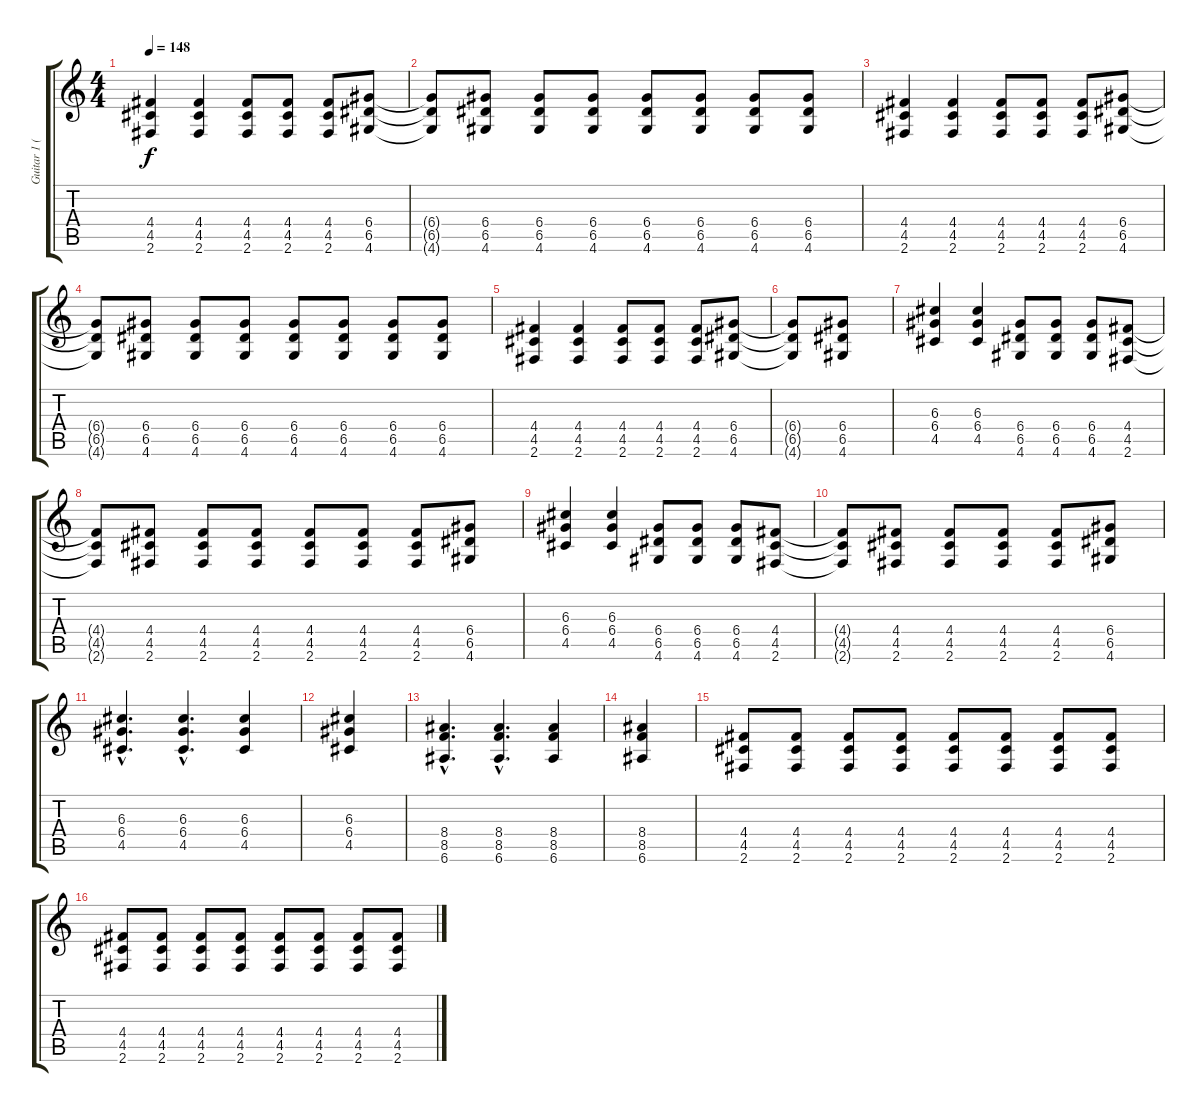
\track ("Guitar 1 (Billie Joe)" "Guitar 1 (") {instrument distortionguitar}
\staff {score tabs}
\tuning (E4 B3 G3 D3 A2 E2) {hide}
\ts (4 4)
\tempo 148
\clef g2
\ks c
(4.4 4.5 2.6).4{dy f} (4.4 4.5 2.6).4 (4.4 4.5 2.6).8 (4.4 4.5 2.6).8 (4.4 4.5 2.6).8 (6.4 6.5 4.6).8 |
(6.4{t} 6.5{t} 4.6{t}).8 (6.4 6.5 4.6).8 (6.4 6.5 4.6).8 (6.4 6.5 4.6).8 (6.4 6.5 4.6).8 (6.4 6.5 4.6).8 (6.4 6.5 4.6).8 (6.4 6.5 4.6).8 |
(4.4 4.5 2.6).4 (4.4 4.5 2.6).4 (4.4 4.5 2.6).8 (4.4 4.5 2.6).8 (4.4 4.5 2.6).8 (6.4 6.5 4.6).8 |
(6.4{t} 6.5{t} 4.6{t}).8 (6.4 6.5 4.6).8 (6.4 6.5 4.6).8 (6.4 6.5 4.6).8 (6.4 6.5 4.6).8 (6.4 6.5 4.6).8 (6.4 6.5 4.6).8 (6.4 6.5 4.6).8 |
(4.4 4.5 2.6).4 (4.4 4.5 2.6).4 (4.4 4.5 2.6).8 (4.4 4.5 2.6).8 (4.4 4.5 2.6).8 (6.4 6.5 4.6).8 |
(6.4{t} 6.5{t} 4.6{t}).8 (6.4 6.5 4.6).8 |
(6.3 6.4 4.5).4 (6.3 6.4 4.5).4 (6.4 6.5 4.6).8 (6.4 6.5 4.6).8 (6.4 6.5 4.6).8 (4.4 4.5 2.6).8 |
(4.4{t} 4.5{t} 2.6{t}).8 (4.4 4.5 2.6).8 (4.4 4.5 2.6).8 (4.4 4.5 2.6).8 (4.4 4.5 2.6).8 (4.4 4.5 2.6).8 (4.4 4.5 2.6).8 (6.4 6.5 4.6).8 |
(6.3 6.4 4.5).4 (6.3 6.4 4.5).4 (6.4 6.5 4.6).8 (6.4 6.5 4.6).8 (6.4 6.5 4.6).8 (4.4 4.5 2.6).8 |
(4.4{t} 4.5{t} 2.6{t}).8 (4.4 4.5 2.6).8 (4.4 4.5 2.6).8 (4.4 4.5 2.6).8 (4.4 4.5 2.6).8 (6.4 6.5 4.6).8 |
(6.3{hac} 6.4{hac} 4.5{hac}).4{d} (6.3{hac} 6.4{hac} 4.5{hac}).4{d} (6.3 6.4 4.5).4 |
(6.3 6.4 4.5).4 |
(8.4{hac} 8.5{hac} 6.6{hac}).4{d} (8.4{hac} 8.5{hac} 6.6{hac}).4{d} (8.4 8.5 6.6).4 |
(8.4 8.5 6.6).4 |
(4.4 4.5 2.6).8 (4.4 4.5 2.6).8 (4.4 4.5 2.6).8 (4.4 4.5 2.6).8 (4.4 4.5 2.6).8 (4.4 4.5 2.6).8 (4.4 4.5 2.6).8 (4.4 4.5 2.6).8 |
(4.4 4.5 2.6).8 (4.4 4.5 2.6).8 (4.4 4.5 2.6).8 (4.4 4.5 2.6).8 (4.4 4.5 2.6).8 (4.4 4.5 2.6).8 (4.4 4.5 2.6).8 (4.4 4.5 2.6).8
